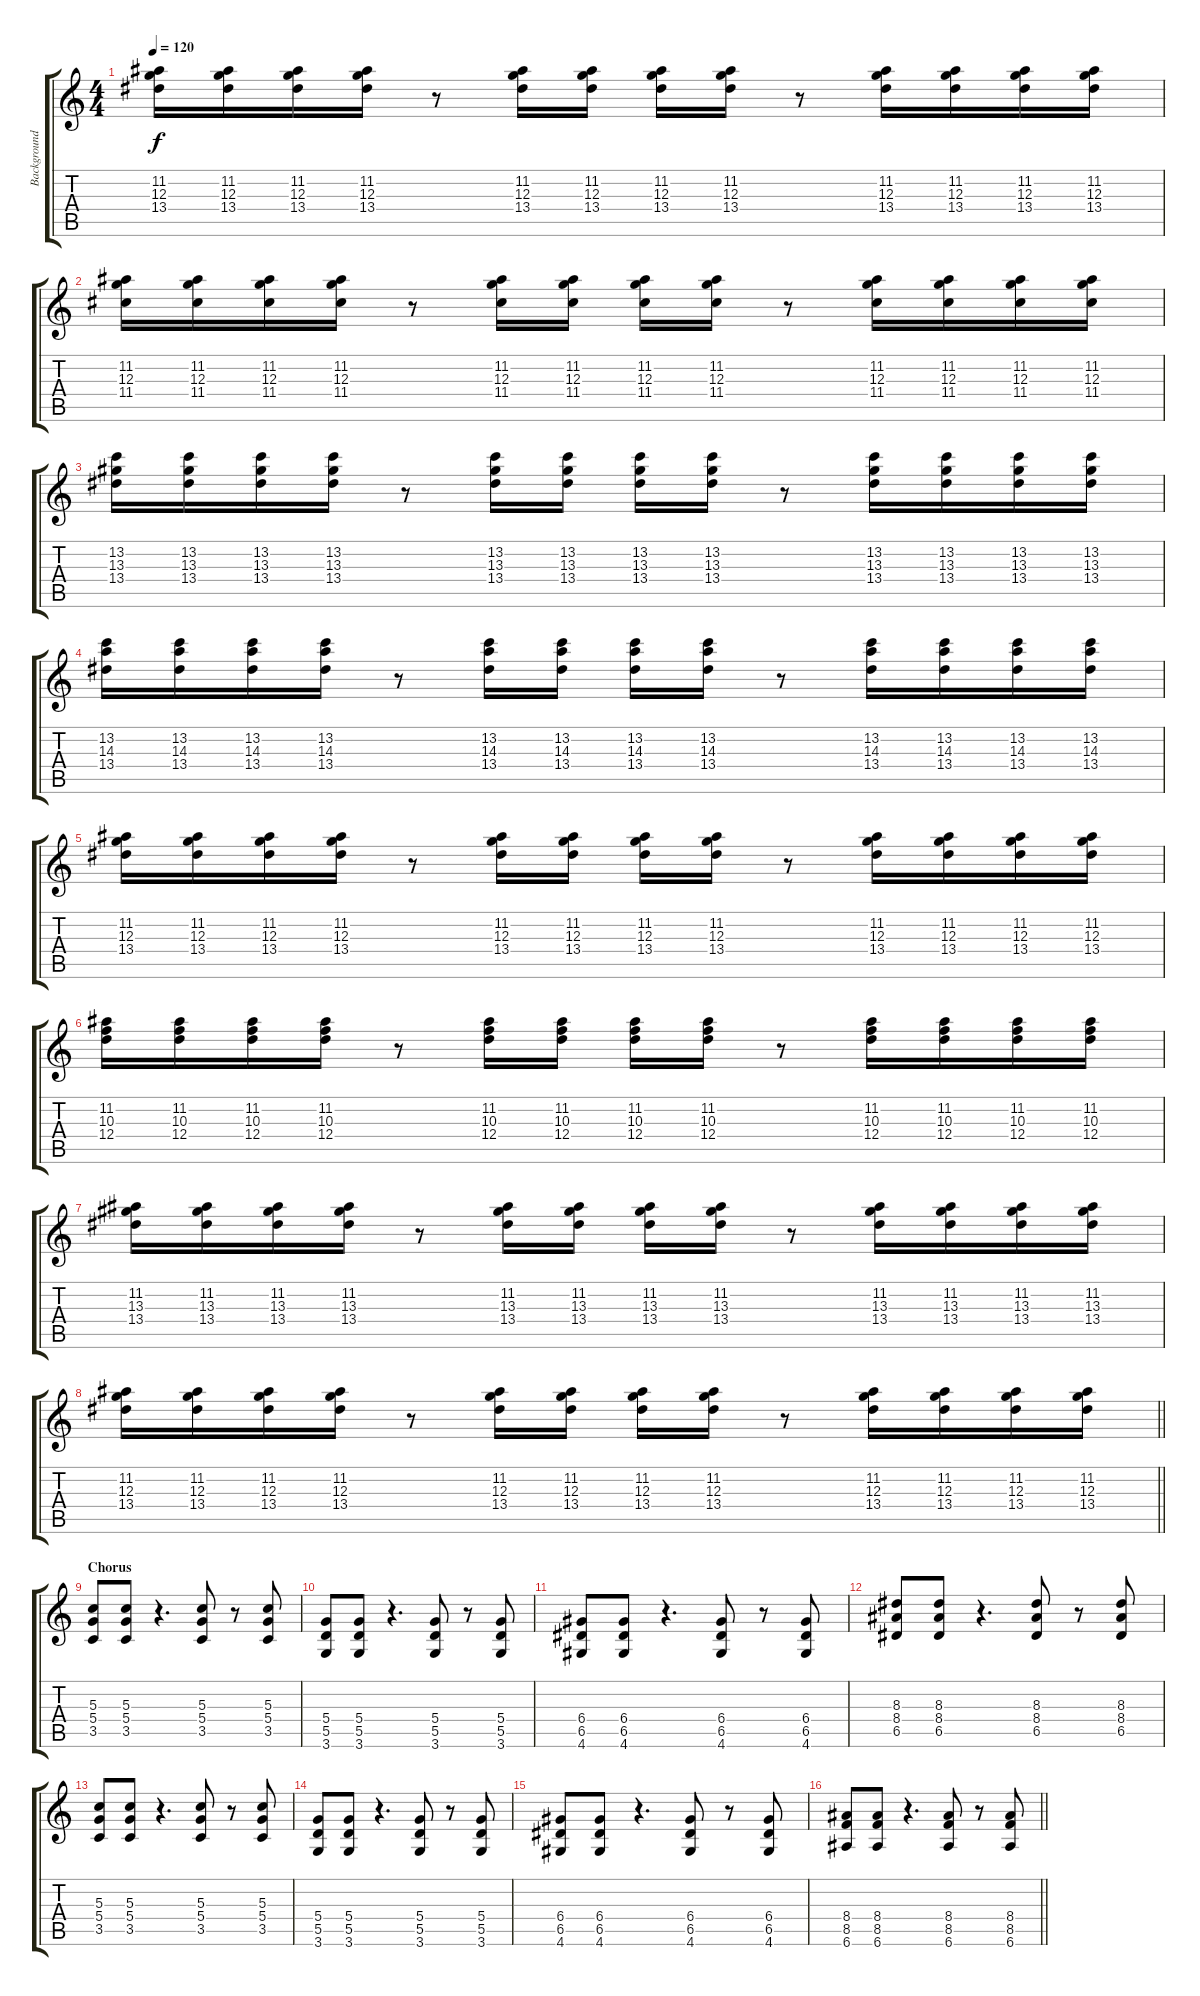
\track ("Background Guitar" "Background") {instrument distortionguitar}
\staff {score tabs}
\tuning (E4 B3 G3 D3 A2 E2) {hide}
\ts (4 4)
\tempo 120
\clef g2
\ks c
(11.2 12.3 13.4).16{dy f} (11.2 12.3 13.4).16 (11.2 12.3 13.4).16 (11.2 12.3 13.4).16 r.8 (11.2 12.3 13.4).16 (11.2 12.3 13.4).16 (11.2 12.3 13.4).16 (11.2 12.3 13.4).16 r.8 (11.2 12.3 13.4).16 (11.2 12.3 13.4).16 (11.2 12.3 13.4).16 (11.2 12.3 13.4).16 |
(11.2 12.3 11.4).16 (11.2 12.3 11.4).16 (11.2 12.3 11.4).16 (11.2 12.3 11.4).16 r.8 (11.2 12.3 11.4).16 (11.2 12.3 11.4).16 (11.2 12.3 11.4).16 (11.2 12.3 11.4).16 r.8 (11.2 12.3 11.4).16 (11.2 12.3 11.4).16 (11.2 12.3 11.4).16 (11.2 12.3 11.4).16 |
(13.2 13.3 13.4).16 (13.2 13.3 13.4).16 (13.2 13.3 13.4).16 (13.2 13.3 13.4).16 r.8 (13.2 13.3 13.4).16 (13.2 13.3 13.4).16 (13.2 13.3 13.4).16 (13.2 13.3 13.4).16 r.8 (13.2 13.3 13.4).16 (13.2 13.3 13.4).16 (13.2 13.3 13.4).16 (13.2 13.3 13.4).16 |
(13.2 14.3 13.4).16 (13.2 14.3 13.4).16 (13.2 14.3 13.4).16 (13.2 14.3 13.4).16 r.8 (13.2 14.3 13.4).16 (13.2 14.3 13.4).16 (13.2 14.3 13.4).16 (13.2 14.3 13.4).16 r.8 (13.2 14.3 13.4).16 (13.2 14.3 13.4).16 (13.2 14.3 13.4).16 (13.2 14.3 13.4).16 |
(11.2 12.3 13.4).16 (11.2 12.3 13.4).16 (11.2 12.3 13.4).16 (11.2 12.3 13.4).16 r.8 (11.2 12.3 13.4).16 (11.2 12.3 13.4).16 (11.2 12.3 13.4).16 (11.2 12.3 13.4).16 r.8 (11.2 12.3 13.4).16 (11.2 12.3 13.4).16 (11.2 12.3 13.4).16 (11.2 12.3 13.4).16 |
(11.2 10.3 12.4).16 (11.2 10.3 12.4).16 (11.2 10.3 12.4).16 (11.2 10.3 12.4).16 r.8 (11.2 10.3 12.4).16 (11.2 10.3 12.4).16 (11.2 10.3 12.4).16 (11.2 10.3 12.4).16 r.8 (11.2 10.3 12.4).16 (11.2 10.3 12.4).16 (11.2 10.3 12.4).16 (11.2 10.3 12.4).16 |
(11.2 13.3 13.4).16 (11.2 13.3 13.4).16 (11.2 13.3 13.4).16 (11.2 13.3 13.4).16 r.8 (11.2 13.3 13.4).16 (11.2 13.3 13.4).16 (11.2 13.3 13.4).16 (11.2 13.3 13.4).16 r.8 (11.2 13.3 13.4).16 (11.2 13.3 13.4).16 (11.2 13.3 13.4).16 (11.2 13.3 13.4).16 |
\barLineRight lightlight
(11.2 12.3 13.4).16 (11.2 12.3 13.4).16 (11.2 12.3 13.4).16 (11.2 12.3 13.4).16 r.8 (11.2 12.3 13.4).16 (11.2 12.3 13.4).16 (11.2 12.3 13.4).16 (11.2 12.3 13.4).16 r.8 (11.2 12.3 13.4).16 (11.2 12.3 13.4).16 (11.2 12.3 13.4).16 (11.2 12.3 13.4).16 |
\section ("" "Chorus")
(5.3 5.4 3.5).8 (5.3 5.4 3.5).8 r.4{d} (5.3 5.4 3.5).8 r.8 (5.3 5.4 3.5).8 |
(5.4 5.5 3.6).8 (5.4 5.5 3.6).8 r.4{d} (5.4 5.5 3.6).8 r.8 (5.4 5.5 3.6).8 |
(6.4 6.5 4.6).8 (6.4 6.5 4.6).8 r.4{d} (6.4 6.5 4.6).8 r.8 (6.4 6.5 4.6).8 |
(8.3 8.4 6.5).8 (8.3 8.4 6.5).8 r.4{d} (8.3 8.4 6.5).8 r.8 (8.3 8.4 6.5).8 |
(5.3 5.4 3.5).8 (5.3 5.4 3.5).8 r.4{d} (5.3 5.4 3.5).8 r.8 (5.3 5.4 3.5).8 |
(5.4 5.5 3.6).8 (5.4 5.5 3.6).8 r.4{d} (5.4 5.5 3.6).8 r.8 (5.4 5.5 3.6).8 |
(6.4 6.5 4.6).8 (6.4 6.5 4.6).8 r.4{d} (6.4 6.5 4.6).8 r.8 (6.4 6.5 4.6).8 |
\barLineRight lightlight
(8.4 8.5 6.6).8 (8.4 8.5 6.6).8 r.4{d} (8.4 8.5 6.6).8 r.8 (8.4 8.5 6.6).8
